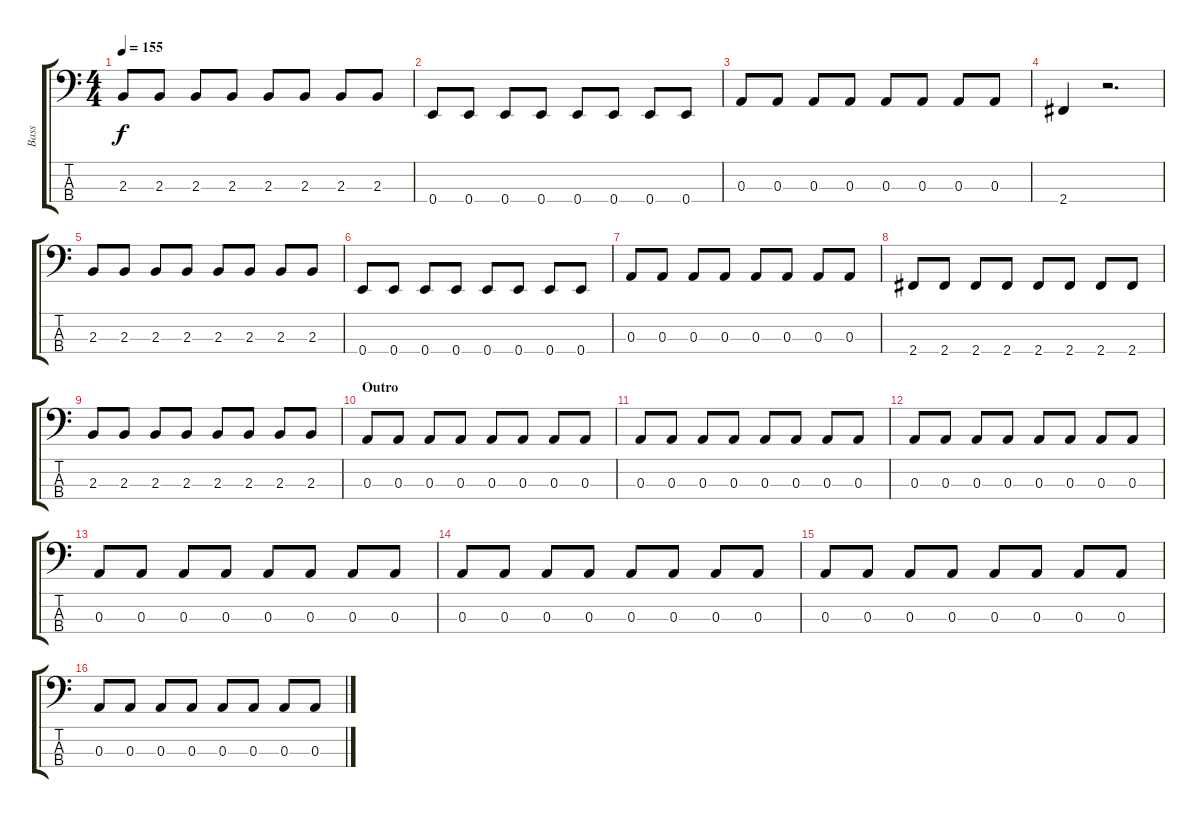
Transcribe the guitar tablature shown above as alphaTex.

\track ("Bass" "Bass") {instrument electricbassfinger}
\staff {score tabs}
\tuning (G2 D2 A1 E1) {hide}
\ts (4 4)
\tempo 155
\clef f4
\ks c
2.3.8{dy f} 2.3.8 2.3.8 2.3.8 2.3.8 2.3.8 2.3.8 2.3.8 |
0.4.8 0.4.8 0.4.8 0.4.8 0.4.8 0.4.8 0.4.8 0.4.8 |
0.3.8 0.3.8 0.3.8 0.3.8 0.3.8 0.3.8 0.3.8 0.3.8 |
2.4.4 r.2{d} |
2.3.8 2.3.8 2.3.8 2.3.8 2.3.8 2.3.8 2.3.8 2.3.8 |
0.4.8 0.4.8 0.4.8 0.4.8 0.4.8 0.4.8 0.4.8 0.4.8 |
0.3.8 0.3.8 0.3.8 0.3.8 0.3.8 0.3.8 0.3.8 0.3.8 |
2.4.8 2.4.8 2.4.8 2.4.8 2.4.8 2.4.8 2.4.8 2.4.8 |
2.3.8 2.3.8 2.3.8 2.3.8 2.3.8 2.3.8 2.3.8 2.3.8 |
\section ("" "Outro")
0.3.8 0.3.8 0.3.8 0.3.8 0.3.8 0.3.8 0.3.8 0.3.8 |
0.3.8 0.3.8 0.3.8 0.3.8 0.3.8 0.3.8 0.3.8 0.3.8 |
0.3.8 0.3.8 0.3.8 0.3.8 0.3.8 0.3.8 0.3.8 0.3.8 |
0.3.8 0.3.8 0.3.8 0.3.8 0.3.8 0.3.8 0.3.8 0.3.8 |
0.3.8 0.3.8 0.3.8 0.3.8 0.3.8 0.3.8 0.3.8 0.3.8 |
0.3.8 0.3.8 0.3.8 0.3.8 0.3.8 0.3.8 0.3.8 0.3.8 |
0.3.8 0.3.8 0.3.8 0.3.8 0.3.8 0.3.8 0.3.8 0.3.8
